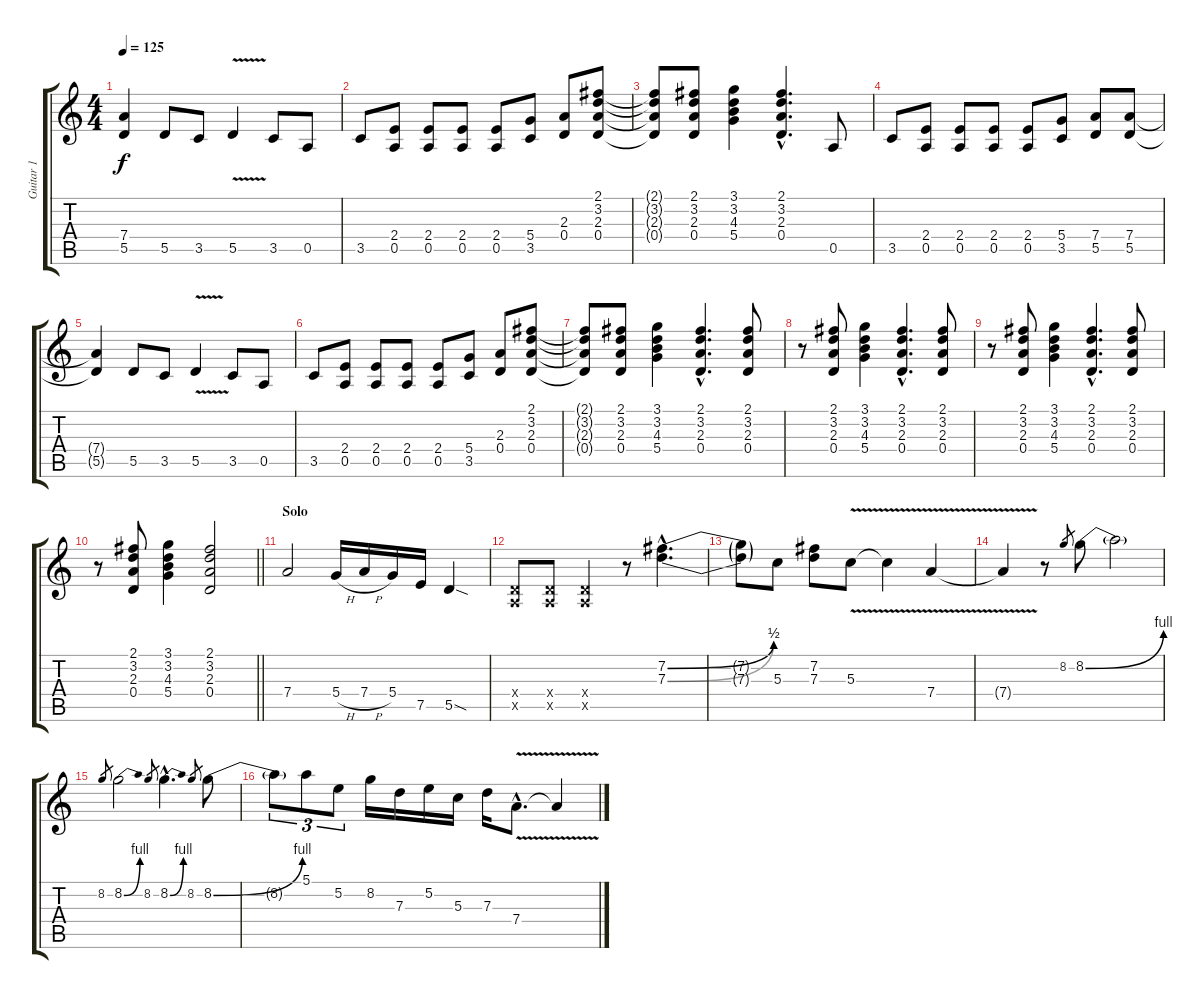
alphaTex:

\track ("Guitar 1" "Guitar 1") {instrument distortionguitar}
\staff {score tabs}
\tuning (E4 B3 G3 D3 A2 E2) {hide}
\ts (4 4)
\tempo 125
\clef g2
\ks c
(7.4{t} 5.5{t}).4{dy f} 5.5.8 3.5.8 5.5{v}.4 3.5.8 0.5.8 |
3.5.8 (2.4 0.5).8 (2.4 0.5).8 (2.4 0.5).8 (2.4 0.5).8 (5.4 3.5).8 (2.3 0.4).8 (2.1 3.2 2.3 0.4).8 |
(2.1{t} 3.2{t} 2.3{t} 0.4{t}).8 (2.1 3.2 2.3 0.4).8 (3.1 3.2 4.3 5.4).4 (2.1{hac} 3.2{hac} 2.3{hac} 0.4{hac}).4{d} 0.5.8 |
3.5.8 (2.4 0.5).8 (2.4 0.5).8 (2.4 0.5).8 (2.4 0.5).8 (5.4 3.5).8 (7.4 5.5).8 (7.4 5.5).8 |
(7.4{t} 5.5{t}).4 5.5.8 3.5.8 5.5{v}.4 3.5.8 0.5.8 |
3.5.8 (2.4 0.5).8 (2.4 0.5).8 (2.4 0.5).8 (2.4 0.5).8 (5.4 3.5).8 (2.3 0.4).8 (2.1 3.2 2.3 0.4).8 |
(2.1{t} 3.2{t} 2.3{t} 0.4{t}).8 (2.1 3.2 2.3 0.4).8 (3.1 3.2 4.3 5.4).4 (2.1{hac} 3.2{hac} 2.3{hac} 0.4{hac}).4{d} (2.1 3.2 2.3 0.4).8 |
r.8 (2.1 3.2 2.3 0.4).8 (3.1 3.2 4.3 5.4).4 (2.1{hac} 3.2{hac} 2.3{hac} 0.4{hac}).4{d} (2.1 3.2 2.3 0.4).8 |
r.8 (2.1 3.2 2.3 0.4).8 (3.1 3.2 4.3 5.4).4 (2.1{hac} 3.2{hac} 2.3{hac} 0.4{hac}).4{d} (2.1 3.2 2.3 0.4).8 |
\barLineRight lightlight
r.8 (2.1 3.2 2.3 0.4).8 (3.1 3.2 4.3 5.4).4 (2.1 3.2 2.3 0.4).2 |
\section ("" "Solo")
7.4.2{volume 16} 5.4{h}.16 7.4{h}.16 5.4.16 7.5.16 5.5{sod}.4 |
(0.4{x} 0.5{x}).8 (0.4{x} 0.5{x}).8 (0.4{x} 0.5{x}).4 r.8 (7.2{be (bend 0 0 60 2) hac} 7.3{be (bend 0 0 60 2) hac}).4{d} |
(7.2{t} 7.3{t}).8 5.3.8 (7.2 7.3).8 5.3{v}.8 5.3{t}.4 7.4{v}.4 |
7.4{t}.4 r.8 8.2.8{gr} 8.2{be (bend 0 0 60 4)}.8 8.2{t}.2 |
8.2.8{gr} 8.2{be (bend 0 0 60 4)}.2 8.2.8{gr} 8.2{be (bend 0 0 60 4) hac}.4{d} 8.2.8{gr} 8.2{be (bend 0 0 60 4)}.8 |
8.2{t}.8{tu (3 2)} 5.1.8{tu (3 2)} 5.2.8{tu (3 2)} 8.2.16 7.3.16 5.2.16 5.3.16 7.3.16 7.4{v hac}.8{d} 7.4{t}.4
